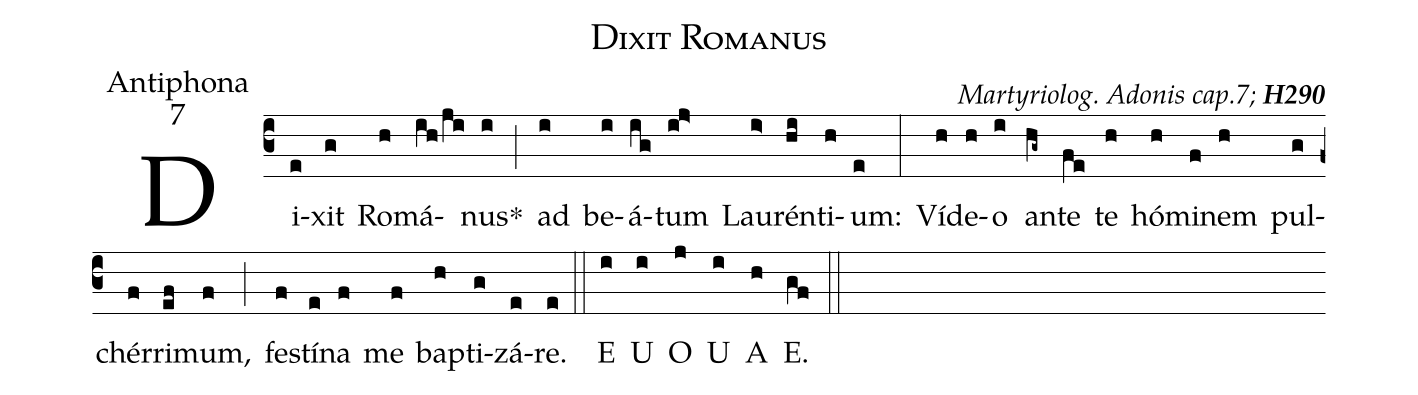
name:Dixit Romanus;
office-part:Antiphona;
mode:7;
commentary:{\itshape\mdseries Martyriolog.\ Adonis cap.7;\/} {\bfseries H290};
%%
(c3) Di(e)xit(g) Ro(h)má(ih/ji)nus<sp>*</sp>(i) (;)
ad(i) be(i)á(ig)tum(ij>) Lau(i>)rén(hi)ti(h)um:(e) (:)
Ví(h)de(h)o(i) an(hg~)te(fe) te(h) hó(h)mi(f)nem(h) pul(g)chér(f)rim(ef)um,(f) (;)
fe(f)stí(e)na(f) me(f) bap(h)ti(g)zá(e)re.(e) (::)
<eu>  E(i) U(i) O(j) U(i) A(h) E.(gf) </eu> (::)
